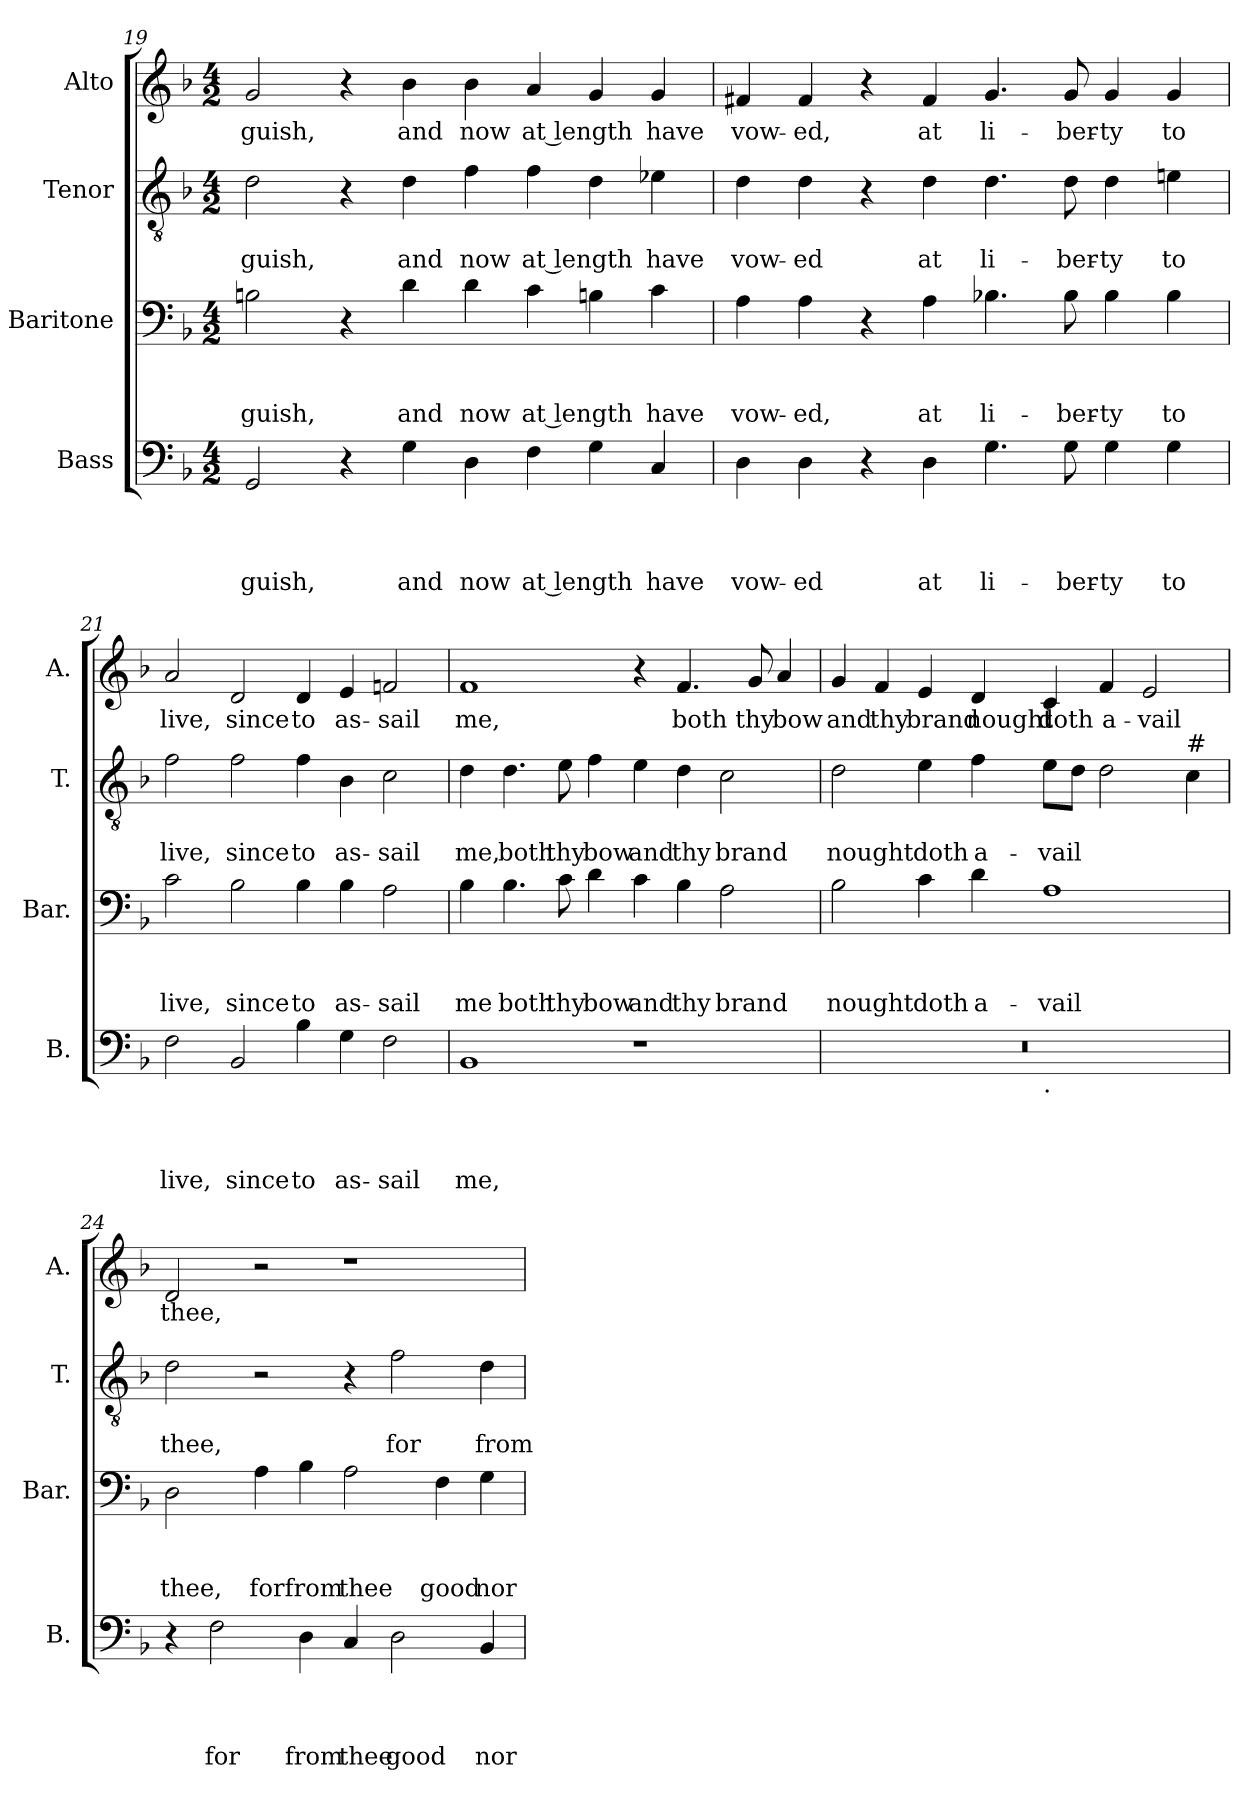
**kern	**text	**text	**text	**text	**kern	**text	**text	**text	**kern	**text	**text	**kern	**text
*part4	*part4	*part4	*part4	*part4	*part3	*part3	*part3	*part3	*part2	*part2	*part2	*part1	*part1
*staff4	*staff4	*staff4	*staff4	*staff4	*staff3	*staff3	*staff3	*staff3	*staff2	*staff2	*staff2	*staff1	*staff1
*I"Bass	*	*	*	*	*I"Baritone	*	*	*	*I"Tenor	*	*	*I"Alto	*
*I'B.	*	*	*	*	*I'Bar.	*	*	*	*I'T.	*	*	*I'A.	*
*clefF4	*	*	*	*	*clefF4	*	*	*	*clefGv2	*	*	*clefG2	*
*k[b-]	*	*	*	*	*k[b-]	*	*	*	*k[b-]	*	*	*k[b-]	*
*F:	*	*	*	*	*F:	*	*	*	*F:	*	*	*F:	*
*M4/2	*	*	*	*	*M4/2	*	*	*	*M4/2	*	*	*M4/2	*
=19	=19	=19	=19	=19	=19	=19	=19	=19	=19	=19	=19	=19	=19
!	!	!	!	!LO:LY:b	!	!	!	!LO:LY:b	!	!	!LO:LY:b	!	!LO:LY:b
2GG/	.	.	.	-guish,	2Bn\	.	.	-guish,	2d\	.	-guish,	2g/	-guish,
4r	.	.	.	.	4r	.	.	.	4r	.	.	4r	.
!	!	!	!	!LO:LY:b	!	!	!	!LO:LY:b	!	!	!LO:LY:b	!	!LO:LY:b
4G\	.	.	.	and	4d\	.	.	and	4d\	.	and	4b-\	and
!	!	!	!	!LO:LY:b	!	!	!	!LO:LY:b	!	!	!LO:LY:b	!	!LO:LY:b
4D\	.	.	.	now	4d\	.	.	now	4f\	.	now	4b-\	now
!	!	!	!	!LO:LY:b	!	!	!	!LO:LY:b	!	!	!LO:LY:b	!	!LO:LY:b
4F\	.	.	.	at length	4c\	.	.	at length	4f\	.	at length	4a/	at length
4G\	.	.	.	.	4Bn\	.	.	.	4d\	.	.	4g/	.
!	!	!	!	!LO:LY:b	!	!	!	!LO:LY:b	!	!	!LO:LY:b	!	!LO:LY:b
4C/	.	.	.	have	4c\	.	.	have	4e-X\	.	have	4g</	have
!!LO:LB:g=z
=20	=20	=20	=20	=20	=20	=20	=20	=20	=20	=20	=20	=20	=20
!	!	!	!	!LO:LY:b	!	!	!	!LO:LY:b	!	!	!LO:LY:b	!	!LO:LY:b
4D\	.	.	.	vow-	4A\	.	.	vow-	4d\	.	vow-	4f#X/	vow-
!	!	!	!	!LO:LY:b:rj	!	!	!	!LO:LY:b	!	!	!LO:LY:b:rj	!	!LO:LY:b
4D\	.	.	.	-ed	4A\	.	.	-ed,	4d\	.	-ed	4f#/	-ed,
4r	.	.	.	.	4r	.	.	.	4r	.	.	4r	.
!	!	!	!	!LO:LY:b	!	!	!	!LO:LY:b	!	!	!LO:LY:b	!	!LO:LY:b
4D\	.	.	.	at	4A\	.	.	at	4d\	.	at	4f#/	at
!	!	!	!	!LO:LY:b	!	!	!	!LO:LY:b	!	!	!LO:LY:b	!	!LO:LY:b
4.G\	.	.	.	li-	4.B-X\	.	.	li-	4.d\	.	li-	4.g/	li-
!	!	!	!	!LO:LY:b	!	!	!	!LO:LY:b	!	!	!LO:LY:b	!	!LO:LY:b
8G\	.	.	.	-ber-	8B-\	.	.	-ber-	8d\	.	-ber-	8g/	-ber-
!	!	!	!	!LO:LY:b:rj	!	!	!	!LO:LY:b:rj	!	!	!LO:LY:b:rj	!	!LO:LY:b:rj
4G\	.	.	.	-ty	4B-\	.	.	-ty	4d\	.	-ty	4g/	-ty
!	!	!	!	!LO:LY:b	!	!	!	!LO:LY:b	!	!	!LO:LY:b	!	!LO:LY:b
4G\	.	.	.	to	4B-\	.	.	to	4en\	.	to	4g/	to
=21	=21	=21	=21	=21	=21	=21	=21	=21	=21	=21	=21	=21	=21
!	!	!	!	!LO:LY:b	!	!	!	!LO:LY:b	!	!	!LO:LY:b	!	!LO:LY:b
2F\	.	.	.	live,	2c\	.	.	live,	2f\	.	live,	2a/	live,
!	!	!	!	!LO:LY:b	!	!	!	!LO:LY:b	!	!	!LO:LY:b	!	!LO:LY:b
2BB-/	.	.	.	since	2B-\	.	.	since	2f\	.	since	2d/	since
!	!	!	!	!LO:LY:b	!	!	!	!LO:LY:b	!	!	!LO:LY:b	!	!LO:LY:b
4B-\	.	.	.	to	4B-\	.	.	to	4f\	.	to	4d/	to
!	!	!	!	!LO:LY:b	!	!	!	!LO:LY:b	!	!	!LO:LY:b	!	!LO:LY:b
4G\	.	.	.	as-	4B-\	.	.	as-	4B-\	.	as-	4e/	as-
!	!	!	!	!LO:LY:b	!	!	!	!LO:LY:b	!	!	!LO:LY:b	!	!LO:LY:b
2F\	.	.	.	-sail	2A\	.	.	-sail	2c\	.	-sail	2fn/	-sail
=22	=22	=22	=22	=22	=22	=22	=22	=22	=22	=22	=22	=22	=22
!	!	!	!	!LO:LY:b	!	!	!	!LO:LY:b	!	!	!LO:LY:b	!	!LO:LY:b
1BB-	.	.	.	me,	4B-\	.	.	me	4d\	.	me,	1f	me,
!	!	!	!	!	!	!	!	!LO:LY:b	!	!	!LO:LY:b	!	!
.	.	.	.	.	4.B-\	.	.	both	4.d\	.	both	.	.
!	!	!	!	!	!	!	!	!LO:LY:b	!	!	!LO:LY:b	!	!
.	.	.	.	.	8c\	.	.	thy	8e\	.	thy	.	.
!	!	!	!	!	!	!	!	!LO:LY:b	!	!	!LO:LY:b	!	!
.	.	.	.	.	4d\	.	.	bow	4f\	.	bow	.	.
!	!	!	!	!	!	!	!	!LO:LY:b	!	!	!LO:LY:b	!	!
1r	.	.	.	.	4c\	.	.	and	4e\	.	and	4r	.
!	!	!	!	!	!	!	!	!LO:LY:b	!	!	!LO:LY:b	!	!LO:LY:b
.	.	.	.	.	4B-\	.	.	thy	4d\	.	thy	4.f/	both
!	!	!	!	!	!	!	!	!LO:LY:b	!	!	!LO:LY:b	!	!
.	.	.	.	.	2A\	.	.	brand	2c\	.	brand	.	.
!	!	!	!	!	!	!	!	!	!	!	!	!	!LO:LY:b
.	.	.	.	.	.	.	.	.	.	.	.	8g/	thy
!	!	!	!	!	!	!	!	!	!	!	!	!	!LO:LY:b
.	.	.	.	.	.	.	.	.	.	.	.	4a/	bow
!!LO:LB:g=z
=23	=23	=23	=23	=23	=23	=23	=23	=23	=23	=23	=23	=23	=23
!	!	!	!	!	!	!	!	!LO:LY:b	!	!	!LO:LY:b	!	!LO:LY:b
*^	*	*	*	*	*	*	*	*	*	*	*	*	*
0r	1ryy	.	.	.	.	2B-\	.	.	nought	2d\	.	nought	4g/	and
!	!	!	!	!	!	!	!	!	!	!	!	!	!	!LO:LY:b
.	.	.	.	.	.	.	.	.	.	.	.	.	4f/	thy
!	!	!	!	!	!	!	!	!	!LO:LY:b	!	!	!LO:LY:b	!	!LO:LY:b
.	.	.	.	.	.	4c\	.	.	doth	4e\	.	doth	4e/	brand
!	!	!	!	!	!	!	!	!	!LO:LY:b	!	!	!LO:LY:b	!	!LO:LY:b
.	.	.	.	.	.	4d\	.	.	a-	4f\	.	a-	4d/	nought
!	!LO:TX:b:t=.	!	!	!	!	!	!	!	!	!	!	!	!	!
!	!	!	!	!	!	!	!	!	!LO:LY:b	!	!	!LO:LY:b	!	!LO:LY:b
.	1ryy	.	.	.	.	1A	.	.	-vail	8e\L	.	-vail	4c/	doth
.	.	.	.	.	.	.	.	.	.	8d\J	.	.	.	.
!	!	!	!	!	!	!	!	!	!	!	!	!	!	!LO:LY:b
.	.	.	.	.	.	.	.	.	.	2d\	.	.	4f/	a-
!	!	!	!	!	!	!	!	!	!	!	!	!	!	!LO:LY:b
.	.	.	.	.	.	.	.	.	.	.	.	.	2e/	-vail
!	!	!	!	!	!	!	!	!	!	!LO:TX:a:t=#	!	!	!	!
.	.	.	.	.	.	.	.	.	.	4c\	.	.	.	.
=24	=24	=24	=24	=24	=24	=24	=24	=24	=24	=24	=24	=24	=24	=24
!	!	!	!	!	!	!	!	!	!LO:LY:b	!	!	!LO:LY:b	!	!LO:LY:b
*v	*v	*	*	*	*	*	*	*	*	*	*	*	*	*
4r	.	.	.	.	2D\	.	.	thee,	2d\	.	thee,	2d/	thee,
!	!	!	!	!LO:LY:b	!	!	!	!	!	!	!	!	!
2F\	.	.	.	for	.	.	.	.	.	.	.	.	.
!	!	!	!	!	!	!	!	!LO:LY:b	!	!	!	!	!
.	.	.	.	.	4A\	.	.	forfrom	2r	.	.	2r	.
!	!	!	!	!LO:LY:b	!	!	!	!	!	!	!	!	!
4D\	.	.	.	from	4B-\	.	.	.	.	.	.	.	.
!	!	!	!	!LO:LY:b	!	!	!	!LO:LY:b	!	!	!	!	!
4C/	.	.	.	thee	2A\	.	.	thee	4r	.	.	1r	.
!	!	!	!	!LO:LY:b	!	!	!	!	!	!	!LO:LY:b	!	!
2D\	.	.	.	good	.	.	.	.	2f\	.	for	.	.
!	!	!	!	!	!	!	!	!LO:LY:b	!	!	!	!	!
.	.	.	.	.	4F\	.	.	good	.	.	.	.	.
!	!	!	!	!LO:LY:b	!	!	!	!LO:LY:b	!	!	!LO:LY:b	!	!
4BB-/	.	.	.	nor	4G\	.	.	nor	4d\	.	from	.	.
=	=	=	=	=	=	=	=	=	=	=	=	=	=
*-	*-	*-	*-	*-	*-	*-	*-	*-	*-	*-	*-	*-	*-
